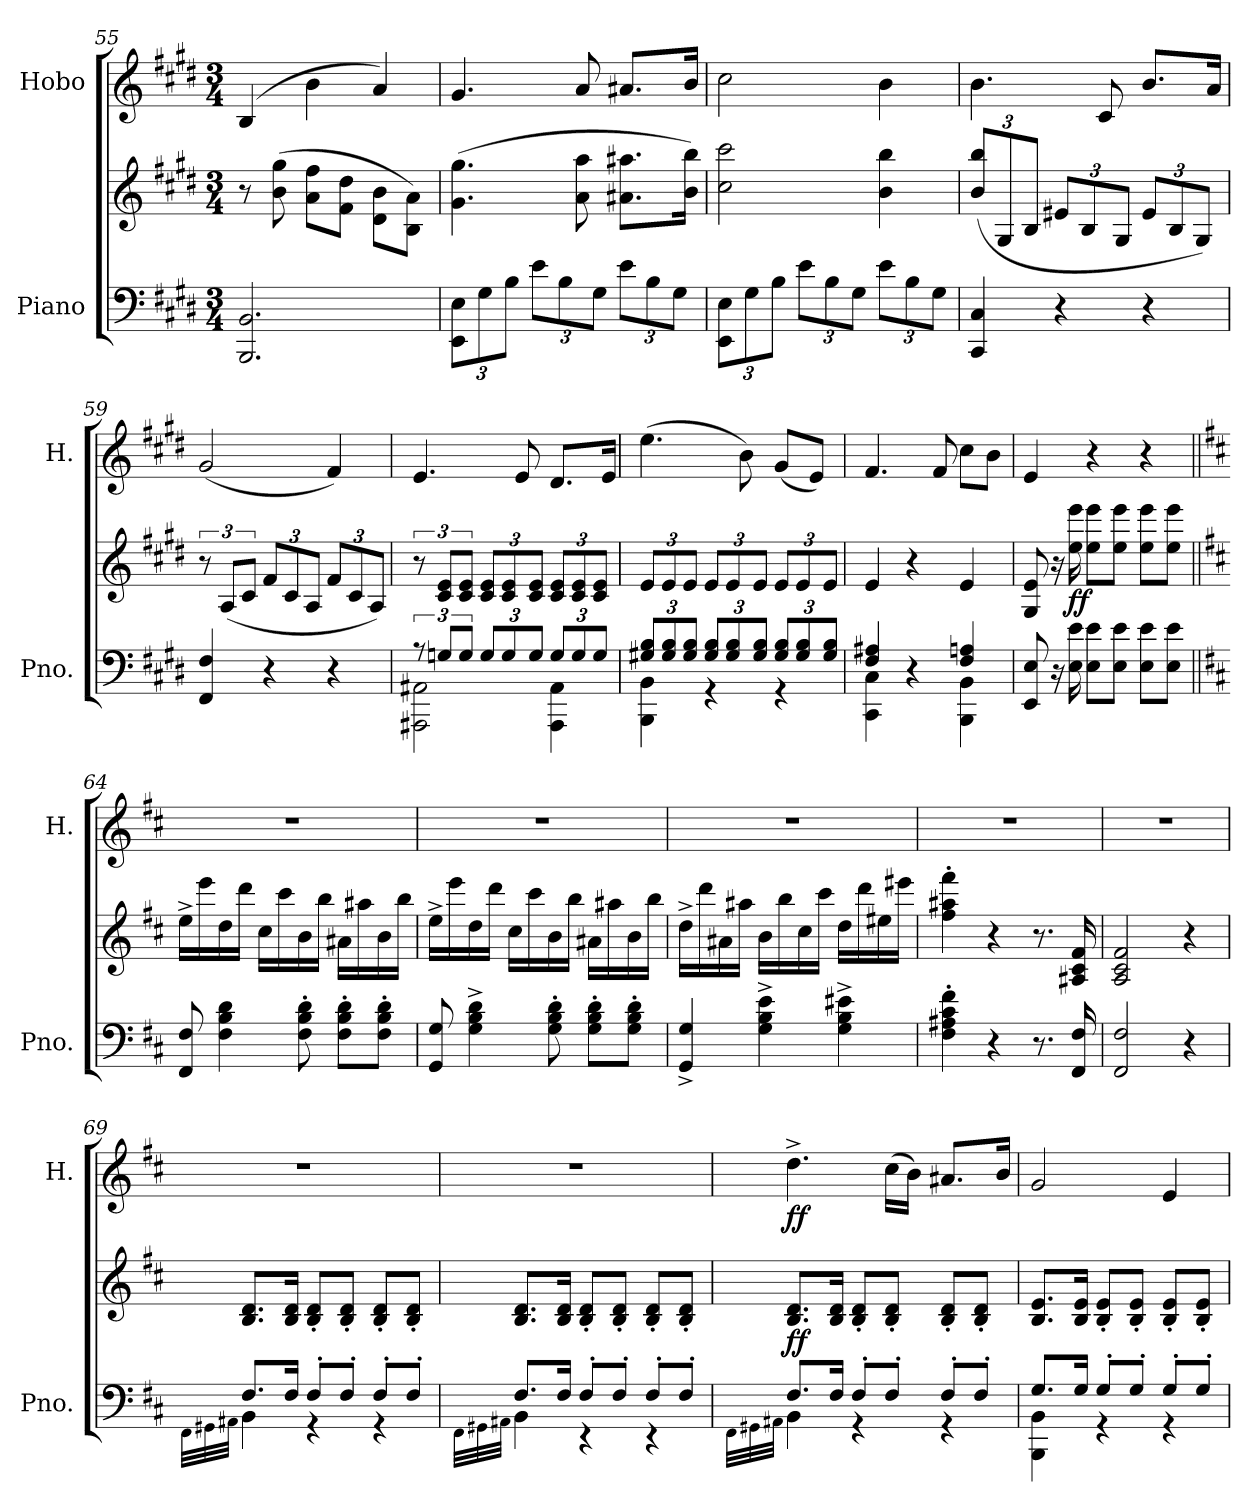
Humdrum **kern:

**kern	**kern	**dynam	**kern	**dynam
*part2	*part2	*part2	*part1	*part1
*staff3	*staff2	*staff2/3	*staff1	*staff1
*I"Piano	*	*	*I"Hobo	*
*I'Pno.	*	*	*I'H.	*
*clefF4	*clefG2	*	*clefG2	*
*k[f#c#g#d#]	*k[f#c#g#d#]	*	*k[f#c#g#d#]	*
*M3/4	*M3/4	*	*M3/4	*
=55	=55	=55	=55	=55
2.BBB/ 2.BB/	8r	.	(4B/	.
.	(8b\ 8gg#\	.	.	.
.	8a\ 8ff#\L	.	4b\	.
.	8f#\ 8dd#\J	.	.	.
.	8d#\ 8b\L	.	4a/)	.
.	8B\ 8a\J)	.	.	.
=56	=56	=56	=56	=56
*Xbrackettup	*	*	*	*
12EE\ 12E\L	(4.g#\ 4.gg#\	.	4.g#/	.
12G#\	.	.	.	.
12B\J	.	.	.	.
12e\L	.	.	.	.
12B\	.	.	.	.
.	8a\ 8aa\	.	8a/	.
12G#\J	.	.	.	.
12e\L	8.a#X\ 8.aa#X\L	.	8.a#X/L	.
12B\	.	.	.	.
12G#\J	.	.	.	.
.	16b\ 16bb\Jk)	.	16b/Jk	.
!!LO:PB:g=z
=57	=57	=57	=57	=57
12EE\ 12E\L	2cc#\ 2ccc#\	.	2cc#\	.
12G#\	.	.	.	.
12B\J	.	.	.	.
12e\L	.	.	.	.
12B\	.	.	.	.
12G#\J	.	.	.	.
12e\L	4b\ 4bb\	.	4b\	.
12B\	.	.	.	.
12G#\J	.	.	.	.
=58	=58	=58	=58	=58
*	*Xbrackettup	*	*	*
4CC#/ 4C#/	(>12b/ 12bb/L	.	4.b\	.
.	12G#/	.	.	.
.	12B/J	.	.	.
4r	12e#X/L	.	.	.
.	12B/	.	.	.
.	.	.	8c#/	.
.	12G#/J	.	.	.
4r	12e#/L	.	8.b/L	.
.	12B/	.	.	.
.	12G#/J)	.	.	.
.	.	.	16a/Jk	.
=59	=59	=59	=59	=59
*	*brackettup	*	*	*
4FF#/ 4F#/	12r	.	(2g#/	.
.	(12A/L	.	.	.
.	12c#/J	.	.	.
*	*Xbrackettup	*	*	*
4r	12f#/L	.	.	.
.	12c#/	.	.	.
.	12A/J	.	.	.
4r	12f#/L	.	4f#/)	.
.	12c#/	.	.	.
.	12A/J)	.	.	.
!!LO:LB:g=z
=60	=60	=60	=60	=60
*brackettup	*brackettup	*	*	*
*^	*	*	*	*
12r	2AAA#X\ 2AA#X\	12r	.	4.e/	.
12Gn/L	.	12c#/ 12e/L	.	.	.
12G/J	.	12c#/ 12e/J	.	.	.
*Xbrackettup	*	*Xbrackettup	*	*	*
12G/L	.	12c#/ 12e/L	.	.	.
12G/	.	12c#/ 12e/	.	.	.
.	.	.	.	8e/	.
12G/J	.	12c#/ 12e/J	.	.	.
12G/L	4AAA#\ 4AA#\	12c#/ 12e/L	.	8.d#/L	.
12G/	.	12c#/ 12e/	.	.	.
12G/J	.	12c#/ 12e/J	.	.	.
.	.	.	.	16e/Jk	.
=61	=61	=61	=61	=61	=61
12G#X/ 12B/L	4BBB\ 4BB\	12e/L	.	(4.ee\	.
12G#/ 12B/	.	12e/	.	.	.
12G#/ 12B/J	.	12e/J	.	.	.
12G#/ 12B/L	4r	12e/L	.	.	.
12G#/ 12B/	.	12e/	.	.	.
.	.	.	.	8b\)	.
12G#/ 12B/J	.	12e/J	.	.	.
12G#/ 12B/L	4r	12e/L	.	(8g#/L	.
12G#/ 12B/	.	12e/	.	.	.
.	.	.	.	8e/J)	.
12G#/ 12B/J	.	12e/J	.	.	.
=62	=62	=62	=62	=62	=62
4F#/ 4A#X/	4CC#\ 4C#\	4e/	.	4.f#/	.
4r	4ryy	4r	.	.	.
.	.	.	.	8f#/	.
4F#/ 4An/	4BBB\ 4BB\	4e/	.	8cc#\L	.
.	.	.	.	8b\J	.
*v	*v	*	*	*	*
=63	=63	=63	=63	=63
8EE/ 8E/	8G#/ 8e/	.	4e/	.
16r	16r	.	.	.
!	!	!LO:DY:b	!	!
16E\ 16e\	16ee\ 16eee\	ff	.	.
*	*	*	*MM94	*
8E\ 8e\L	8ee\ 8eee\L	.	4r	.
8E\ 8e\J	8ee\ 8eee\J	.	.	.
8E\ 8e\L	8ee\ 8eee\L	.	4r	.
8E\ 8e\J	8ee\ 8eee\J	.	.	.
!!LO:LB:g=z
=64||	=64||	=64||	=64||	=64||
*k[f#c#]	*k[f#c#]	*	*k[f#c#]	*
*	*	*	*MM108	*
8FF#/ 8F#/	16ee^\LL	.	2.r	.
.	16eee\	.	.	.
4F#\ 4B\ 4d\	16dd\	.	.	.
.	16ddd\JJ	.	.	.
.	16cc#\LL	.	.	.
.	16ccc#\	.	.	.
8F#\' 8B\' 8d\'	16b\	.	.	.
.	16bb\JJ	.	.	.
8F#\' 8B\' 8d\'L	16a#X\LL	.	.	.
.	16aa#X\	.	.	.
8F#\' 8B\' 8d\'J	16b\	.	.	.
.	16bb\JJ	.	.	.
=65	=65	=65	=65	=65
8GG/ 8G/	16ee^\LL	.	2.r	.
.	16eee\	.	.	.
4G\^ 4B\^ 4d\^	16dd\	.	.	.
.	16ddd\JJ	.	.	.
.	16cc#\LL	.	.	.
.	16ccc#\	.	.	.
8G\' 8B\' 8d\'	16b\	.	.	.
.	16bb\JJ	.	.	.
8G\' 8B\' 8d\'L	16a#X\LL	.	.	.
.	16aa#X\	.	.	.
8G\' 8B\' 8d\'J	16b\	.	.	.
.	16bb\JJ	.	.	.
!!LO:LB:g=z
=66	=66	=66	=66	=66
4GG/^ 4G/^	16dd^\LL	.	2.r	.
.	16ddd\	.	.	.
.	16a#X\	.	.	.
.	16aa#X\JJ	.	.	.
4G\^ 4B\^ 4e\^	16b\LL	.	.	.
.	16bb\	.	.	.
.	16cc#\	.	.	.
.	16ccc#\JJ	.	.	.
4G\^ 4B\^ 4e#X\^	16dd\LL	.	.	.
.	16ddd\	.	.	.
.	16ee#X\	.	.	.
.	16eee#X\JJ	.	.	.
=67	=67	=67	=67	=67
4F#\' 4A#X\' 4c#\' 4f#\'	4ff#\' 4aa#X\' 4fff#\'	.	2.r	.
4r	4r	.	.	.
8.r	8.r	.	.	.
16FF#/ 16F#/	16A#X/ 16c#/ 16f#/	.	.	.
=68	=68	=68	=68	=68
2FF#/ 2F#/	2A/ 2c#/ 2f#/	.	2.r	.
4r	4r	.	.	.
=69	=69	=69	=69	=69
*^	*	*	*	*
.	32qFF#\LLL	.	.	.	.
.	32qGG#X\	.	.	.	.
.	32qAA#X\JJJ	.	.	.	.
8.F#/L	4BB\	8.B/ 8.d/L	.	2.r	.
16F#/Jk	.	16B/ 16d/Jk	.	.	.
8F#'/L	4r	8B/' 8d/'L	.	.	.
8F#'/J	.	8B/' 8d/'J	.	.	.
8F#'/L	4r	8B/' 8d/'L	.	.	.
8F#'/J	.	8B/' 8d/'J	.	.	.
!!LO:PB:g=z
=70	=70	=70	=70	=70	=70
.	32qFF#\LLL	.	.	.	.
.	32qGG#X\	.	.	.	.
.	32qAA#X\JJJ	.	.	.	.
8.F#/L	4BB\	8.B/ 8.d/L	.	2.r	.
16F#/Jk	.	16B/ 16d/Jk	.	.	.
8F#'/L	4r	8B/' 8d/'L	.	.	.
8F#'/J	.	8B/' 8d/'J	.	.	.
8F#'/L	4r	8B/' 8d/'L	.	.	.
8F#'/J	.	8B/' 8d/'J	.	.	.
=71	=71	=71	=71	=71	=71
.	32qFF#\LLL	.	.	.	.
.	32qGG#X\	.	.	.	.
.	32qAA#X\JJJ	.	.	.	.
!	!	!	!LO:DY:a=2	!	!LO:DY:b
8.F#/L	4BB\	8.B/ 8.d/L	ff	4.dd^\	ff
16F#/Jk	.	16B/ 16d/Jk	.	.	.
8F#'/L	4r	8B/' 8d/'L	.	.	.
8F#'/J	.	8B/' 8d/'J	.	(16cc#\LL	.
.	.	.	.	16b\JJ)	.
8F#'/L	4r	8B/' 8d/'L	.	8.a#X/L	.
8F#'/J	.	8B/' 8d/'J	.	.	.
.	.	.	.	16b/Jk	.
=72	=72	=72	=72	=72	=72
8.G/L	4BBB\ 4BB\	8.B/ 8.e/L	.	2g/	.
16G/Jk	.	16B/ 16e/Jk	.	.	.
8G'/L	4r	8B/' 8e/'L	.	.	.
8G'/J	.	8B/' 8e/'J	.	.	.
8G'/L	4r	8B/' 8e/'L	.	4e/	.
8G'/J	.	8B/' 8e/'J	.	.	.
*v	*v	*	*	*	*
=	=	=	=	=
*-	*-	*-	*-	*-
